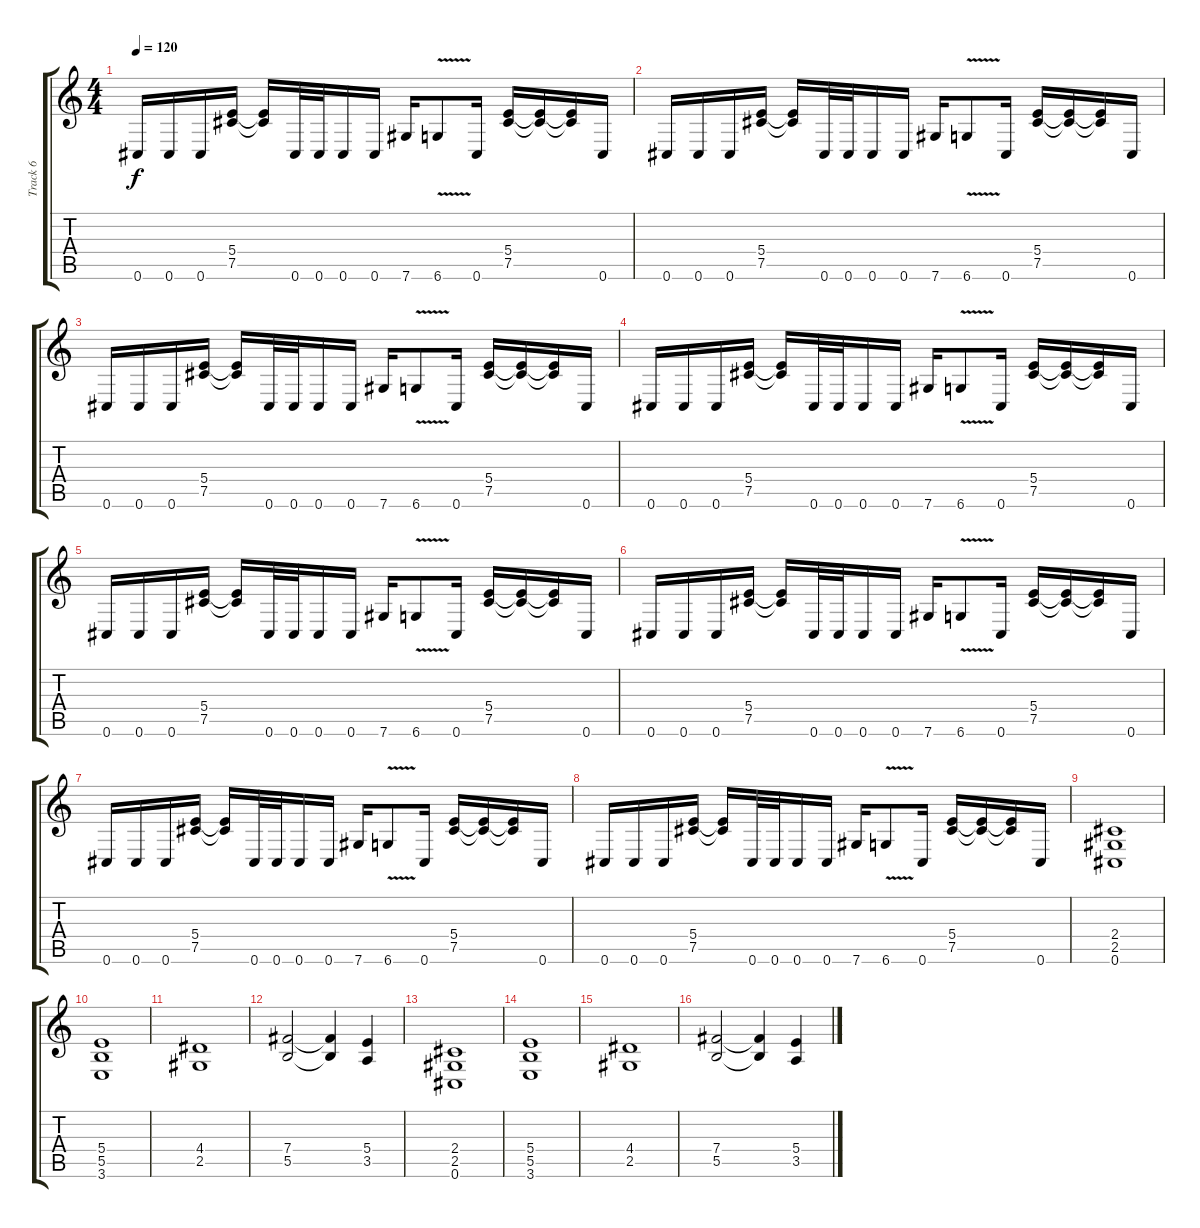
\track ("Track 6" "Track 6") {instrument distortionguitar}
\staff {score tabs}
\tuning (Db4 Ab3 E3 B2 Gb2 Db2) {hide}
\ts (4 4)
\tempo 120
\clef g2
\ks c
0.6.16{dy f} 0.6.16 0.6.16 (5.4 7.5).16 (5.4{t} 7.5{t}).16 0.6.32 0.6.32 0.6.16 0.6.16 7.6.16 6.6{v}.8 0.6.16 (5.4 7.5).16 (5.4{t} 7.5{t}).16 (5.4{t} 7.5{t}).16 0.6.16 |
0.6.16 0.6.16 0.6.16 (5.4 7.5).16 (5.4{t} 7.5{t}).16 0.6.32 0.6.32 0.6.16 0.6.16 7.6.16 6.6{v}.8 0.6.16 (5.4 7.5).16 (5.4{t} 7.5{t}).16 (5.4{t} 7.5{t}).16 0.6.16 |
0.6.16 0.6.16 0.6.16 (5.4 7.5).16 (5.4{t} 7.5{t}).16 0.6.32 0.6.32 0.6.16 0.6.16 7.6.16 6.6{v}.8 0.6.16 (5.4 7.5).16 (5.4{t} 7.5{t}).16 (5.4{t} 7.5{t}).16 0.6.16 |
0.6.16 0.6.16 0.6.16 (5.4 7.5).16 (5.4{t} 7.5{t}).16 0.6.32 0.6.32 0.6.16 0.6.16 7.6.16 6.6{v}.8 0.6.16 (5.4 7.5).16 (5.4{t} 7.5{t}).16 (5.4{t} 7.5{t}).16 0.6.16 |
0.6.16 0.6.16 0.6.16 (5.4 7.5).16 (5.4{t} 7.5{t}).16 0.6.32 0.6.32 0.6.16 0.6.16 7.6.16 6.6{v}.8 0.6.16 (5.4 7.5).16 (5.4{t} 7.5{t}).16 (5.4{t} 7.5{t}).16 0.6.16 |
0.6.16 0.6.16 0.6.16 (5.4 7.5).16 (5.4{t} 7.5{t}).16 0.6.32 0.6.32 0.6.16 0.6.16 7.6.16 6.6{v}.8 0.6.16 (5.4 7.5).16 (5.4{t} 7.5{t}).16 (5.4{t} 7.5{t}).16 0.6.16 |
0.6.16 0.6.16 0.6.16 (5.4 7.5).16 (5.4{t} 7.5{t}).16 0.6.32 0.6.32 0.6.16 0.6.16 7.6.16 6.6{v}.8 0.6.16 (5.4 7.5).16 (5.4{t} 7.5{t}).16 (5.4{t} 7.5{t}).16 0.6.16 |
0.6.16 0.6.16 0.6.16 (5.4 7.5).16 (5.4{t} 7.5{t}).16 0.6.32 0.6.32 0.6.16 0.6.16 7.6.16 6.6{v}.8 0.6.16 (5.4 7.5).16 (5.4{t} 7.5{t}).16 (5.4{t} 7.5{t}).16 0.6.16 |
(2.4 2.5 0.6).1 |
(5.4 5.5 3.6).1 |
(4.4 2.5).1 |
(7.4 5.5).2 (7.4{t} 5.5{t}).4 (5.4 3.5).4 |
(2.4 2.5 0.6).1 |
(5.4 5.5 3.6).1 |
(4.4 2.5).1 |
(7.4 5.5).2 (7.4{t} 5.5{t}).4 (5.4 3.5).4
